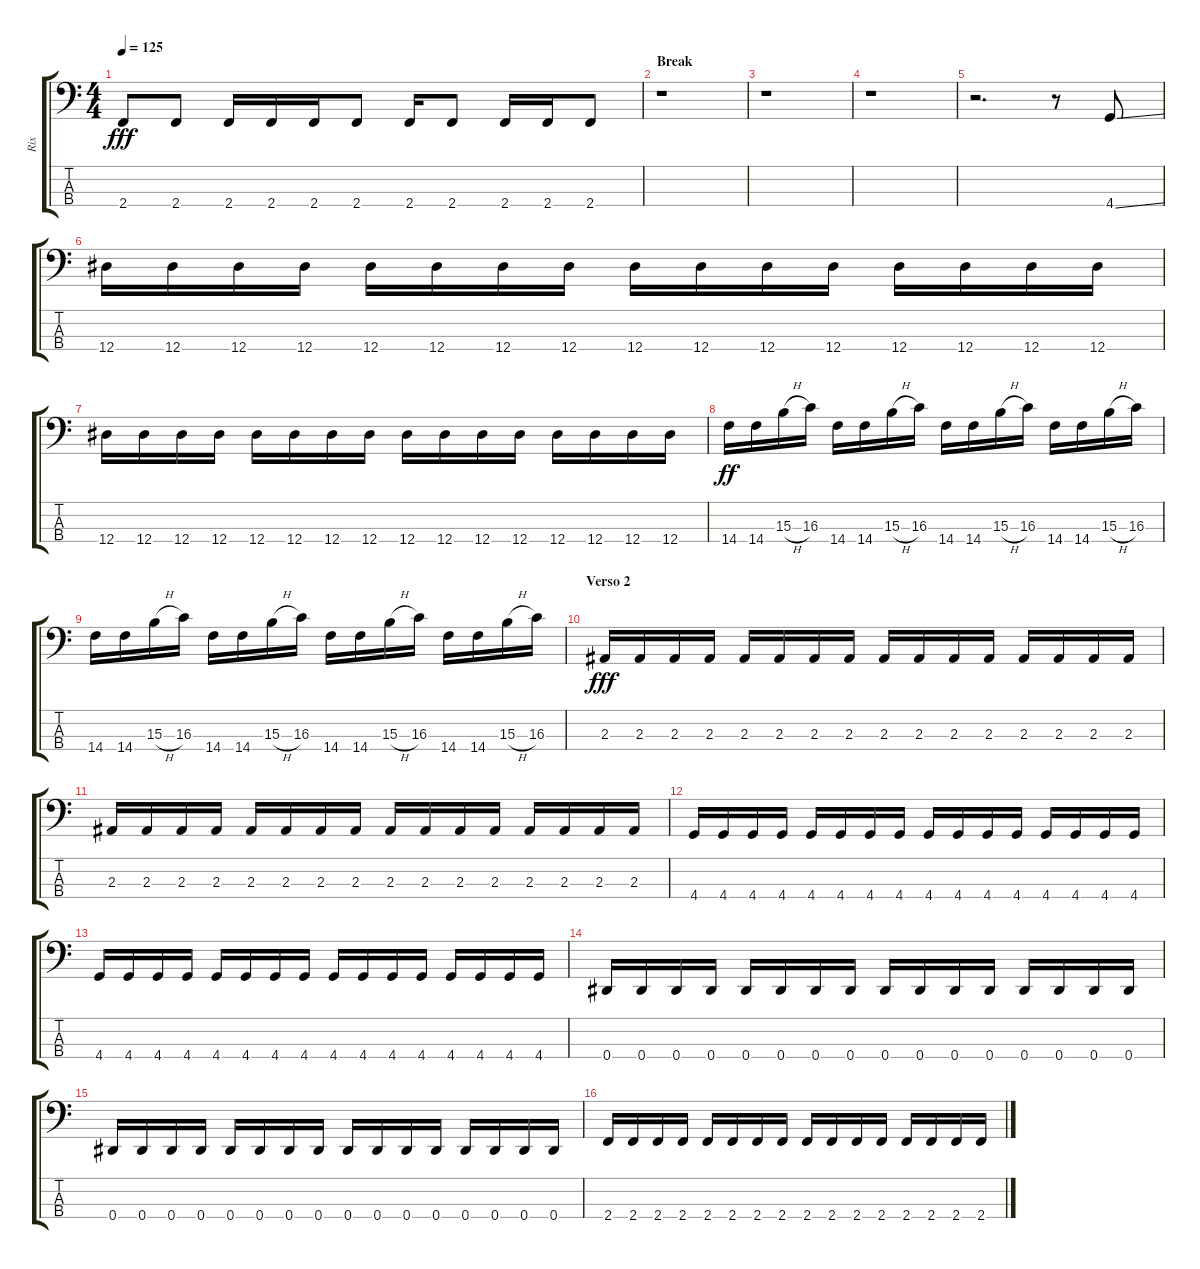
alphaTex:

\track ("Rix" "Rix") {instrument electricbasspick}
\staff {score tabs}
\tuning (Gb2 Db2 Ab1 Eb1) {hide}
\ts (4 4)
\tempo 125
\clef f4
\ks c
2.4.8{dy fff} 2.4.8 2.4.16 2.4.16 2.4.16 2.4.8 2.4.16 2.4.8 2.4.16 2.4.16 2.4.8 |
\section ("" "Break")
r.1 |
r.1 |
r.1 |
r.2{d} r.8 4.4{ss}.8 |
12.4.16 12.4.16 12.4.16 12.4.16 12.4.16 12.4.16 12.4.16 12.4.16 12.4.16 12.4.16 12.4.16 12.4.16 12.4.16 12.4.16 12.4.16 12.4.16 |
12.4.16 12.4.16 12.4.16 12.4.16 12.4.16 12.4.16 12.4.16 12.4.16 12.4.16 12.4.16 12.4.16 12.4.16 12.4.16 12.4.16 12.4.16 12.4.16 |
14.4.16{dy ff} 14.4.16 15.3{h}.16 16.3.16 14.4.16 14.4.16 15.3{h}.16 16.3.16 14.4.16 14.4.16 15.3{h}.16 16.3.16 14.4.16 14.4.16 15.3{h}.16 16.3.16 |
14.4.16 14.4.16 15.3{h}.16 16.3.16 14.4.16 14.4.16 15.3{h}.16 16.3.16 14.4.16 14.4.16 15.3{h}.16 16.3.16 14.4.16 14.4.16 15.3{h}.16 16.3.16 |
\section ("" "Verso 2")
2.3.16{dy fff} 2.3.16 2.3.16 2.3.16 2.3.16 2.3.16 2.3.16 2.3.16 2.3.16 2.3.16 2.3.16 2.3.16 2.3.16 2.3.16 2.3.16 2.3.16 |
2.3.16 2.3.16 2.3.16 2.3.16 2.3.16 2.3.16 2.3.16 2.3.16 2.3.16 2.3.16 2.3.16 2.3.16 2.3.16 2.3.16 2.3.16 2.3.16 |
4.4.16 4.4.16 4.4.16 4.4.16 4.4.16 4.4.16 4.4.16 4.4.16 4.4.16 4.4.16 4.4.16 4.4.16 4.4.16 4.4.16 4.4.16 4.4.16 |
4.4.16 4.4.16 4.4.16 4.4.16 4.4.16 4.4.16 4.4.16 4.4.16 4.4.16 4.4.16 4.4.16 4.4.16 4.4.16 4.4.16 4.4.16 4.4.16 |
0.4.16 0.4.16 0.4.16 0.4.16 0.4.16 0.4.16 0.4.16 0.4.16 0.4.16 0.4.16 0.4.16 0.4.16 0.4.16 0.4.16 0.4.16 0.4.16 |
0.4.16 0.4.16 0.4.16 0.4.16 0.4.16 0.4.16 0.4.16 0.4.16 0.4.16 0.4.16 0.4.16 0.4.16 0.4.16 0.4.16 0.4.16 0.4.16 |
2.4.16 2.4.16 2.4.16 2.4.16 2.4.16 2.4.16 2.4.16 2.4.16 2.4.16 2.4.16 2.4.16 2.4.16 2.4.16 2.4.16 2.4.16 2.4.16
